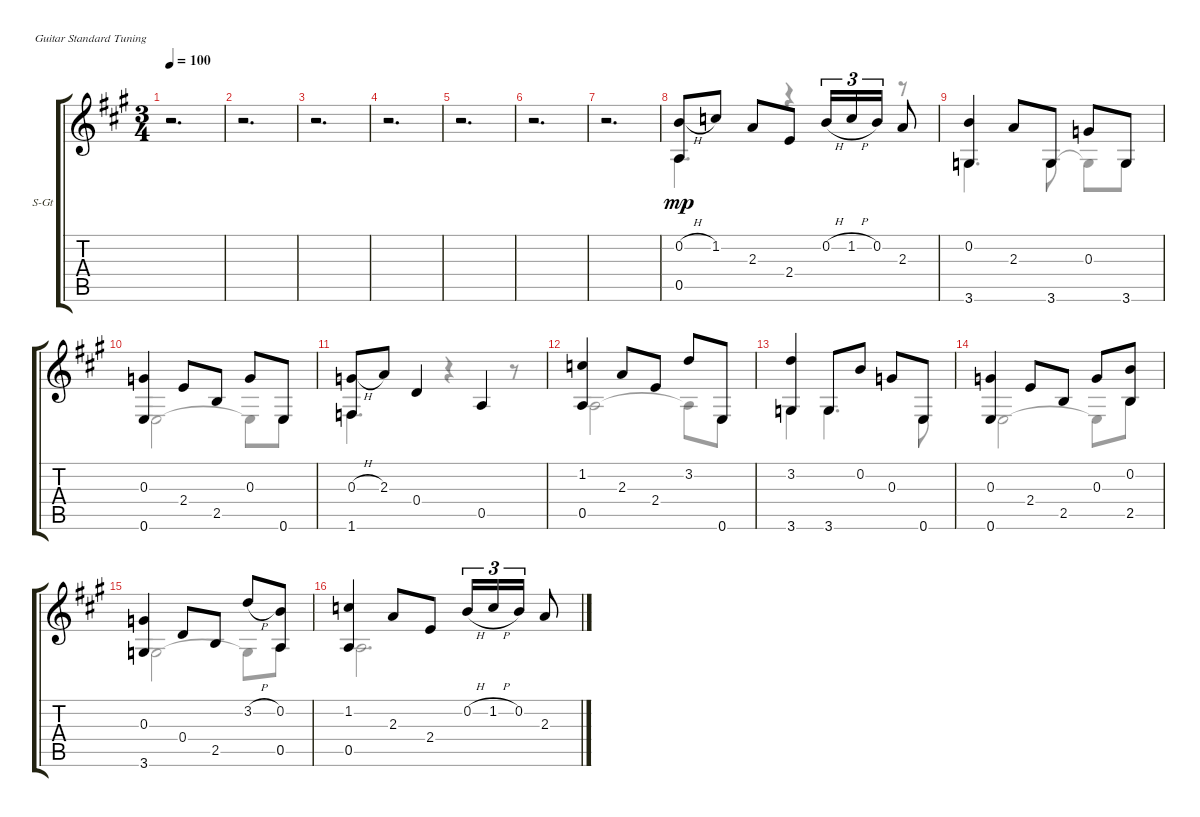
\bracketExtendMode groupsimilarinstruments
\firstSystemTrackNameOrientation horizontal
\otherSystemsTrackNameOrientation horizontal
\track ("1 Guitar" "S-Gt") {instrument acousticguitarsteel}
\staff {score tabs}
\tuning (E4 B3 G3 D3 A2 E2)
\voice
\ts (3 4)
\tempo 100
\clef g2
\scale
1.07062
\ks a
r.2{d dy p} |
\scale
0.929382 r.2{d} |
\scale
1.07062 r.2{d} |
\scale
0.929382 r.2{d} |
\scale
1.07062 r.2{d} |
\scale
0.929382 r.2{d} |
\scale
1.07062 r.2{d} |
\scale
0.929382 (0.2{h} 0.5).8{dy mp} 1.2.8 2.3.8 2.4.8 0.2{h}.16{tu (3 2)} 1.2{h}.16{tu (3 2)} 0.2.16{tu (3 2)} 2.3.8 |
\scale
1.07062 (0.2 3.6).4 2.3.8 3.6.8 0.3.8 3.6.8 |
\scale
0.929382 (0.3 0.6).4 2.4.8 2.5.8 0.3.8 0.6.8 |
\scale
1.07062 (0.3{h} 1.6).8 2.3.8 0.4.4 0.5.4 |
\scale
0.929382 (1.2 0.5).4 2.3.8 2.4.8 3.2.8 0.6.8 |
\scale
1.07062 (3.2 3.6).4 3.6.8 0.2.8 0.3.8 0.6.8 |
\scale
0.929382 (0.3 0.6).4 2.4.8 2.5.8 0.3.8 (0.2 2.5).8 |
\scale
1.07062 (0.3 3.6).4 0.4.8 2.5.8 3.2{h}.8 (0.2 0.5).8 |
\scale
0.929382 (1.2 0.5).4 2.3.8 2.4.8 0.2{h}.16{tu (3 2)} 1.2{h}.16{tu (3 2)} 0.2.16{tu (3 2)} 2.3.8
\voice
\clef g2
\ottava regular
\simile none
\scale
1.07062
\ks a
|
\scale
0.929382 |
\scale
1.07062 |
\scale
0.929382 |
\scale
1.07062 |
\scale
0.929382 |
\scale
1.07062 |
\scale
0.929382 0.5.4{d} r.4 r.8 |
\scale
1.07062 3.6.4{d} 3.6.8 3.6{t}.8 3.6.8 |
\scale
0.929382 0.6.2 0.6{t}.8 0.6.8 |
\scale
1.07062 1.6.4{d} r.4 r.8 |
\scale
0.929382 0.5.2 0.5{t}.8 0.6.8 |
\scale
1.07062 3.6.4 3.6.4{d} 0.6.8 |
\scale
0.929382 0.6.2 0.6{t}.8 2.5.8 |
\scale
1.07062 3.6.2 3.6{t}.8 0.5.8 |
\scale
0.929382 0.5.2{d}
